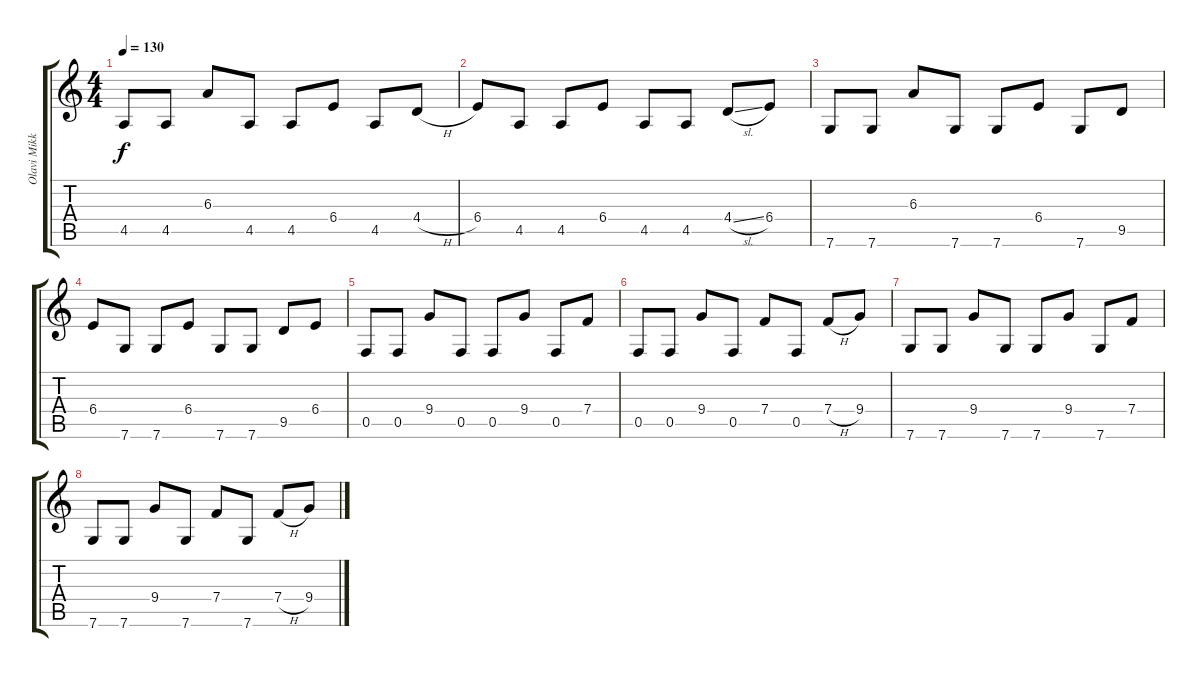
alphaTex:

\track ("Olavi Mikkonen 1" "Olavi Mikk") {instrument distortionguitar}
\staff {score tabs}
\tuning (C4 G3 Eb3 Bb2 F2 C2) {hide}
\ts (4 4)
\tempo 130
\clef g2
\ks c
4.5.8{dy f volume 3} 4.5.8 6.3.8 4.5.8 4.5.8 6.4.8 4.5.8 4.4{h}.8 |
6.4.8 4.5.8 4.5.8 6.4.8 4.5.8 4.5.8 4.4{sl}.8 6.4.8 |
7.6.8 7.6.8 6.3.8 7.6.8 7.6.8 6.4.8 7.6.8 9.5.8 |
6.4.8 7.6.8 7.6.8 6.4.8 7.6.8 7.6.8 9.5.8 6.4.8 |
0.5.8{volume 1} 0.5.8 9.4.8 0.5.8 0.5.8 9.4.8 0.5.8 7.4.8 |
0.5.8 0.5.8 9.4.8 0.5.8 7.4.8 0.5.8 7.4{h}.8 9.4.8 |
7.6.8{volume 0} 7.6.8 9.4.8 7.6.8 7.6.8 9.4.8 7.6.8 7.4.8 |
7.6.8 7.6.8 9.4.8 7.6.8 7.4.8 7.6.8 7.4{h}.8 9.4.8
